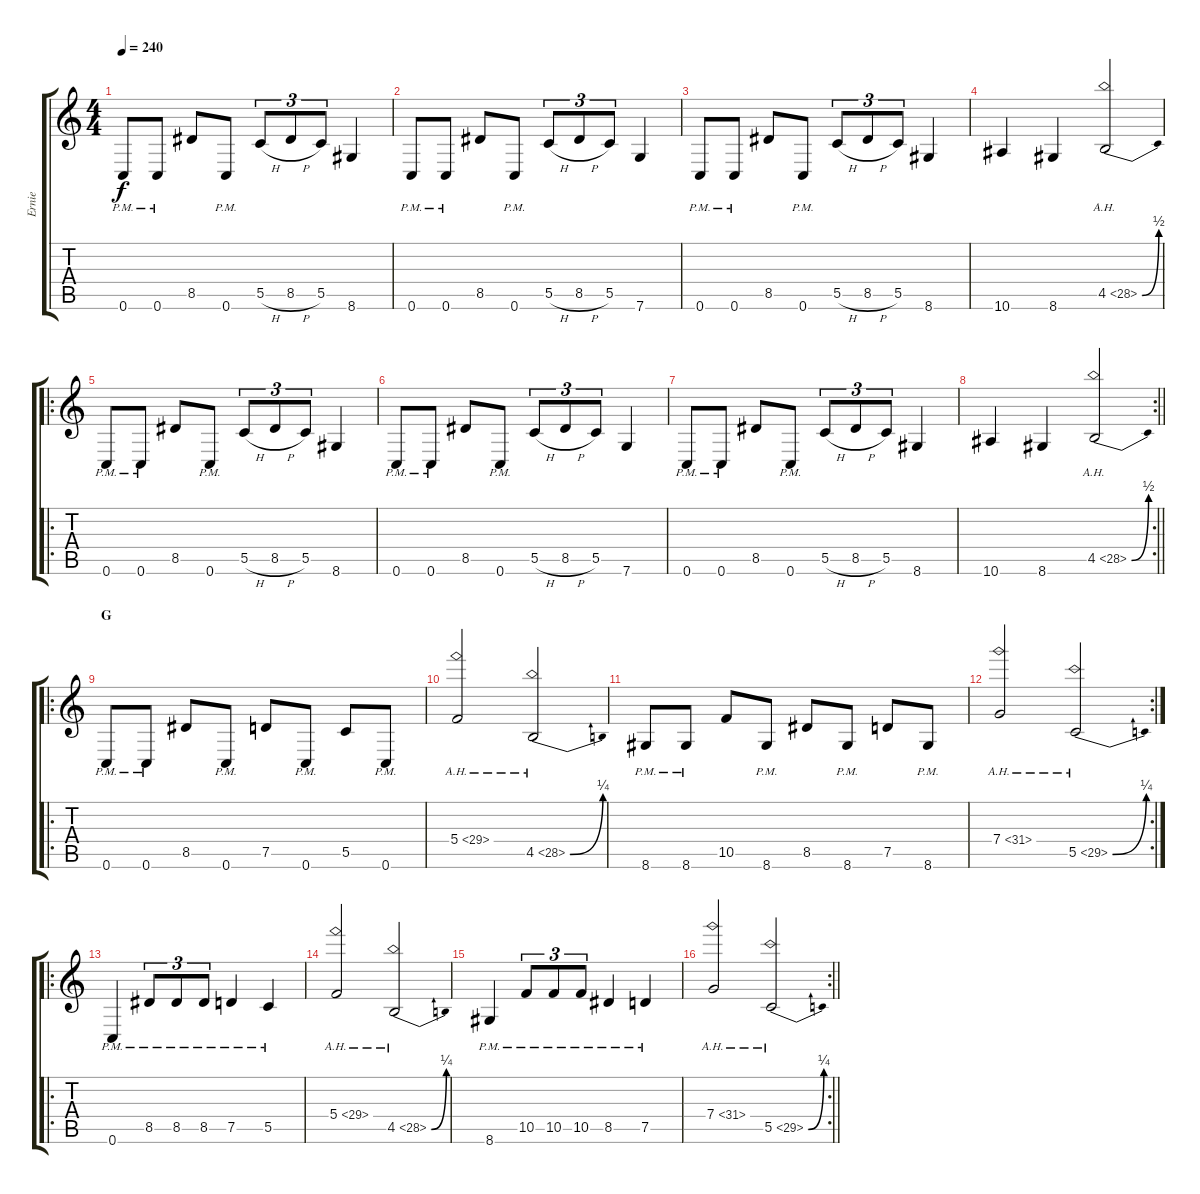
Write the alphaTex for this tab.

\track ("Ernie" "Ernie") {instrument distortionguitar}
\staff {score tabs}
\tuning (D4 A3 F3 C3 G2 C2) {hide}
\ts (4 4)
\tempo 240
\clef g2
\ks c
0.6{pm}.8{dy f} 0.6{pm}.8 8.5.8 0.6{pm}.8 5.5{h}.8{tu (3 2)} 8.5{h}.8{tu (3 2)} 5.5.8{tu (3 2)} 8.6.4 |
0.6{pm}.8 0.6{pm}.8 8.5.8 0.6{pm}.8 5.5{h}.8{tu (3 2)} 8.5{h}.8{tu (3 2)} 5.5.8{tu (3 2)} 7.6.4 |
0.6{pm}.8 0.6{pm}.8 8.5.8 0.6{pm}.8 5.5{h}.8{tu (3 2)} 8.5{h}.8{tu (3 2)} 5.5.8{tu (3 2)} 8.6.4 |
10.6.4 8.6.4 4.5{be (bend 0 0 60 2) ah 24}.2 |
\ro
0.6{pm}.8 0.6{pm}.8 8.5.8 0.6{pm}.8 5.5{h}.8{tu (3 2)} 8.5{h}.8{tu (3 2)} 5.5.8{tu (3 2)} 8.6.4 |
0.6{pm}.8 0.6{pm}.8 8.5.8 0.6{pm}.8 5.5{h}.8{tu (3 2)} 8.5{h}.8{tu (3 2)} 5.5.8{tu (3 2)} 7.6.4 |
0.6{pm}.8 0.6{pm}.8 8.5.8 0.6{pm}.8 5.5{h}.8{tu (3 2)} 8.5{h}.8{tu (3 2)} 5.5.8{tu (3 2)} 8.6.4 |
\rc 2
\barLineRight lightlight
10.6.4 8.6.4 4.5{be (bend 0 0 60 2) ah 24}.2 |
\ro
\section ("" "G")
0.6{pm}.8 0.6{pm}.8 8.5.8 0.6{pm}.8 7.5.8 0.6{pm}.8 5.5.8 0.6{pm}.8 |
5.4{ah 24}.2 4.5{be (bend 0 0 60 1) ah 24}.2 |
8.6{pm}.8 8.6{pm}.8 10.5.8 8.6{pm}.8 8.5.8 8.6{pm}.8 7.5.8 8.6{pm}.8 |
\rc 2
7.4{ah 24}.2 5.5{be (bend 0 0 60 1) ah 24}.2 |
\ro
0.6{pm}.4 8.5{pm}.8{tu (3 2)} 8.5{pm}.8{tu (3 2)} 8.5{pm}.8{tu (3 2)} 7.5{pm}.4 5.5{pm}.4 |
5.4{ah 24}.2 4.5{be (bend 0 0 60 1) ah 24}.2 |
8.6{pm}.4 10.5{pm}.8{tu (3 2)} 10.5{pm}.8{tu (3 2)} 10.5{pm}.8{tu (3 2)} 8.5{pm}.4 7.5{pm}.4 |
\rc 2
\barLineRight lightlight
7.4{ah 24}.2 5.5{be (bend 0 0 60 1) ah 24}.2
